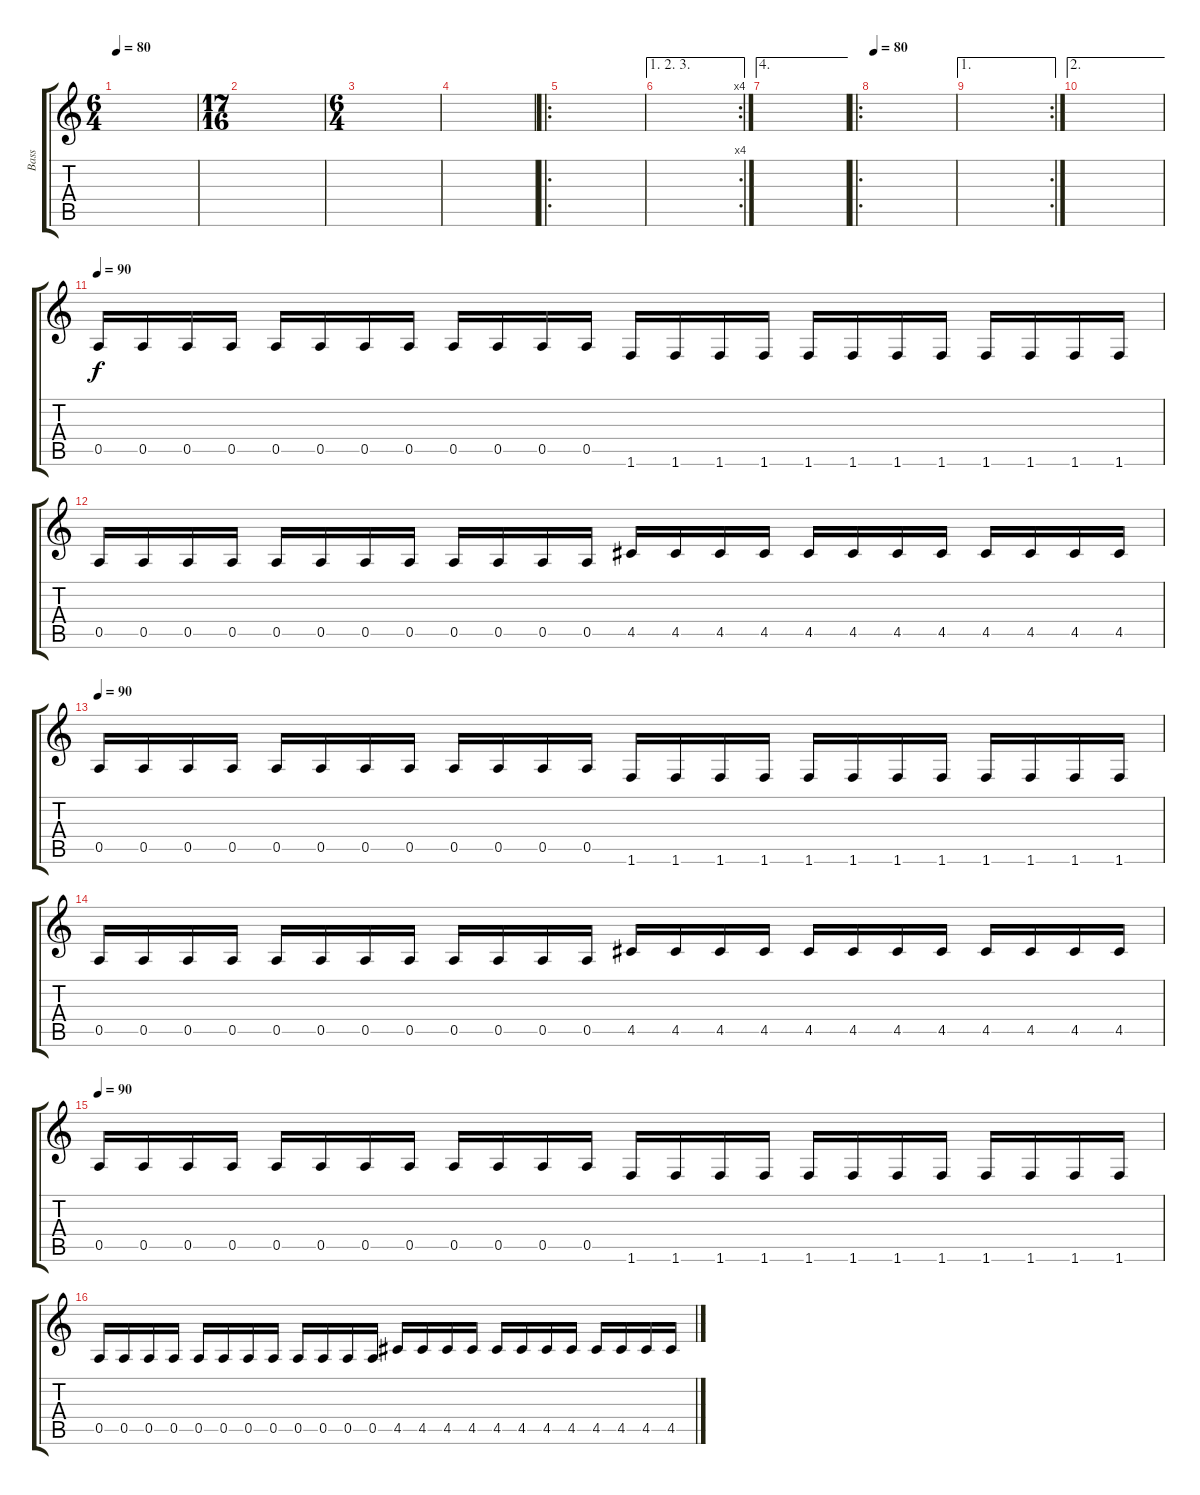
\track ("Bass" "Bass") {instrument electricbassfinger}
\staff {score tabs}
\tuning (E4 B3 G3 D3 A2 E2) {hide}
\ts (6 4)
\tempo 80
\clef g2
\ks c
|
\ts (17 16)
|
\ts (6 4)
|
|
\ro
|
\ae (1 2 3)
\rc 4
|
\ae 4
|
\ro
\tempo 80
|
\ae 1
\rc 2
|
\ae 2
|
\tempo 90
0.5.16 0.5.16 0.5.16 0.5.16 0.5.16 0.5.16 0.5.16 0.5.16 0.5.16 0.5.16 0.5.16 0.5.16 1.6.16 1.6.16 1.6.16 1.6.16 1.6.16 1.6.16 1.6.16 1.6.16 1.6.16 1.6.16 1.6.16 1.6.16 |
0.5.16 0.5.16 0.5.16 0.5.16 0.5.16 0.5.16 0.5.16 0.5.16 0.5.16 0.5.16 0.5.16 0.5.16 4.5.16 4.5.16 4.5.16 4.5.16 4.5.16 4.5.16 4.5.16 4.5.16 4.5.16 4.5.16 4.5.16 4.5.16 |
\tempo 90
0.5.16 0.5.16 0.5.16 0.5.16 0.5.16 0.5.16 0.5.16 0.5.16 0.5.16 0.5.16 0.5.16 0.5.16 1.6.16 1.6.16 1.6.16 1.6.16 1.6.16 1.6.16 1.6.16 1.6.16 1.6.16 1.6.16 1.6.16 1.6.16 |
0.5.16 0.5.16 0.5.16 0.5.16 0.5.16 0.5.16 0.5.16 0.5.16 0.5.16 0.5.16 0.5.16 0.5.16 4.5.16 4.5.16 4.5.16 4.5.16 4.5.16 4.5.16 4.5.16 4.5.16 4.5.16 4.5.16 4.5.16 4.5.16 |
\tempo 90
0.5.16 0.5.16 0.5.16 0.5.16 0.5.16 0.5.16 0.5.16 0.5.16 0.5.16 0.5.16 0.5.16 0.5.16 1.6.16 1.6.16 1.6.16 1.6.16 1.6.16 1.6.16 1.6.16 1.6.16 1.6.16 1.6.16 1.6.16 1.6.16 |
0.5.16 0.5.16 0.5.16 0.5.16 0.5.16 0.5.16 0.5.16 0.5.16 0.5.16 0.5.16 0.5.16 0.5.16 4.5.16 4.5.16 4.5.16 4.5.16 4.5.16 4.5.16 4.5.16 4.5.16 4.5.16 4.5.16 4.5.16 4.5.16
